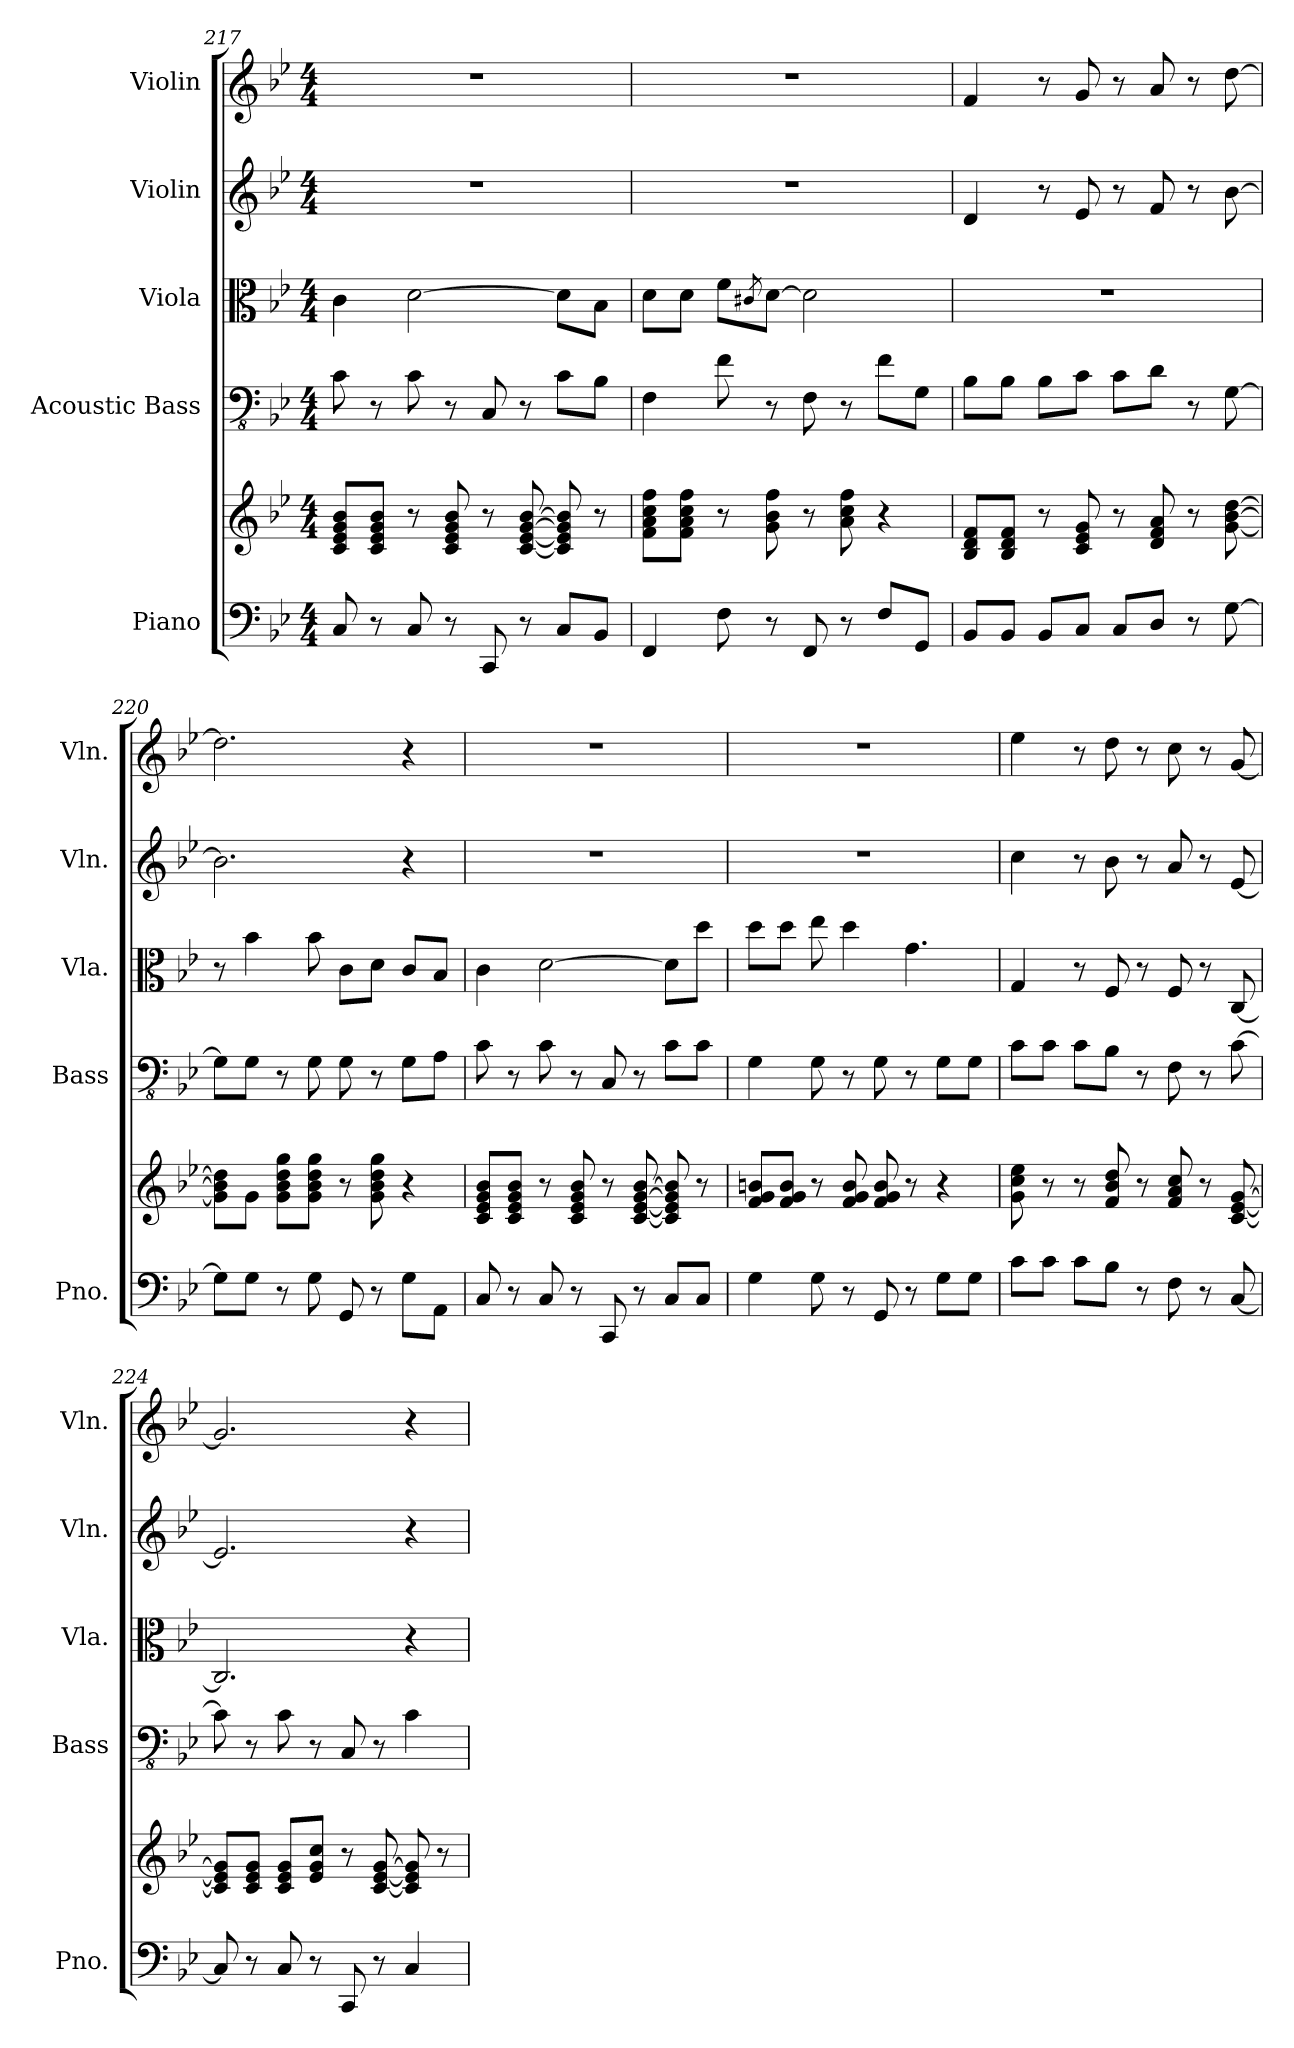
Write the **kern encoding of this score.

**kern	**kern	**kern	**kern	**kern	**kern
*part5	*part5	*part4	*part3	*part2	*part1
*staff6	*staff5	*staff4	*staff3	*staff2	*staff1
*I"Piano	*	*I"Acoustic Bass	*I"Viola	*I"Violin	*I"Violin
*I'Pno.	*	*I'Bass	*I'Vla.	*I'Vln.	*I'Vln.
*clefF4	*clefG2	*clefFv4	*clefC3	*clefG2	*clefG2
*k[b-e-]	*k[b-e-]	*k[b-e-]	*k[b-e-]	*k[b-e-]	*k[b-e-]
*M4/4	*M4/4	*M4/4	*M4/4	*M4/4	*M4/4
=217	=217	=217	=217	=217	=217
8C/	8c/ 8e-/ 8g/ 8b-/L	8C\	4c\	1r	1r
8r	8c/ 8e-/ 8g/ 8b-/J	8r	.	.	.
8C/	8r	8C\	[2d\	.	.
8r	8c/ 8e-/ 8g/ 8b-/	8r	.	.	.
8CC/	8r	8CC/	.	.	.
8r	[8c/ [8e-/ [8g/ [8b-/	8r	.	.	.
8C/L	8c/] 8e-/] 8g/] 8b-/]	8C\L	8d\L]	.	.
8BB-/J	8r	8BB-\J	8B-\J	.	.
!!LO:LB:g=z
=218	=218	=218	=218	=218	=218
4FF/	8f\ 8a\ 8cc\ 8ff\L	4FF\	8d\L	1r	1r
.	8f\ 8a\ 8cc\ 8ff\J	.	8d\J	.	.
8F\	8r	8F\	8f\L	.	.
.	.	.	8qc#X/	.	.
8r	8g\ 8b-\ 8ff\	8r	[8d\J	.	.
8FF/	8r	8FF\	2d\]	.	.
8r	8a\ 8cc\ 8ff\	8r	.	.	.
8F/L	4r	8F\L	.	.	.
8GG/J	.	8GG\J	.	.	.
=219	=219	=219	=219	=219	=219
8BB-/L	8B-/ 8d/ 8f/L	8BB-\L	1r	4d/	4f/
8BB-/J	8B-/ 8d/ 8f/J	8BB-\J	.	.	.
8BB-/L	8r	8BB-\L	.	8r	8r
8C/J	8c/ 8e-/ 8g/	8C\J	.	8e-/	8g/
8C/L	8r	8C\L	.	8r	8r
8D/J	8d/ 8f/ 8a/	8D\J	.	8f/	8a/
8r	8r	8r	.	8r	8r
[8G\	[8g\ [8b-\ [8dd\	[8GG\	.	[8b-\	[8dd\
=220	=220	=220	=220	=220	=220
8G\L]	8g\] 8b-\] 8dd\]L	8GG\L]	8r	2.b-\]	2.dd\]
8G\J	8g\J	8GG\J	4b-\	.	.
8r	8g\ 8b-\ 8dd\ 8gg\L	8r	.	.	.
8G\	8g\ 8b-\ 8dd\ 8gg\J	8GG\	8b-\	.	.
8GG/	8r	8GG\	8c\L	.	.
8r	8g\ 8b-\ 8dd\ 8gg\	8r	8d\J	.	.
8G\L	4r	8GG\L	8c/L	4r	4r
8AA\J	.	8AA\J	8B-/J	.	.
=221	=221	=221	=221	=221	=221
8C/	8c/ 8e-/ 8g/ 8b-/L	8C\	4c\	1r	1r
8r	8c/ 8e-/ 8g/ 8b-/J	8r	.	.	.
8C/	8r	8C\	[2d\	.	.
8r	8c/ 8e-/ 8g/ 8b-/	8r	.	.	.
8CC/	8r	8CC/	.	.	.
8r	[8c/ [8e-/ [8g/ [8b-/	8r	.	.	.
8C/L	8c/] 8e-/] 8g/] 8b-/]	8C\L	8d\L]	.	.
8C/J	8r	8C\J	8dd\J	.	.
=222	=222	=222	=222	=222	=222
4G\	8f/ 8g/ 8bn/L	4GG\	8dd\L	1r	1r
.	8f/ 8g/ 8b/J	.	8dd\J	.	.
8G\	8r	8GG\	8ee-\	.	.
8r	8f/ 8g/ 8b/	8r	4dd\	.	.
8GG/	8f/ 8g/ 8b/	8GG\	.	.	.
8r	8r	8r	4.g\	.	.
8G\L	4r	8GG\L	.	.	.
8G\J	.	8GG\J	.	.	.
!!LO:PB:g=z
=223	=223	=223	=223	=223	=223
8c\L	8g\ 8cc\ 8ee-\	8C\L	4G/	4cc\	4ee-\
8c\J	8r	8C\J	.	.	.
8c\L	8r	8C\L	8r	8r	8r
8B-\J	8f/ 8b-/ 8dd/	8BB-\J	8F/	8b-\	8dd\
8r	8r	8r	8r	8r	8r
8F\	8f/ 8a/ 8cc/	8FF\	8F/	8a/	8cc\
8r	8r	8r	8r	8r	8r
[8C/	[8c/ [8e-/ [8g/	[8C\	[8C/	[8e-/	[8g/
=224	=224	=224	=224	=224	=224
8C/]	8c/] 8e-/] 8g/]L	8C\]	2.C/]	2.e-/]	2.g/]
8r	8c/ 8e-/ 8g/J	8r	.	.	.
8C/	8c/ 8e-/ 8g/L	8C\	.	.	.
8r	8e-/ 8g/ 8cc/J	8r	.	.	.
8CC/	8r	8CC/	.	.	.
8r	[8c/ [8e-/ [8g/	8r	.	.	.
4C/	8c/] 8e-/] 8g/]	4C\	4r	4r	4r
.	8r	.	.	.	.
=	=	=	=	=	=
*-	*-	*-	*-	*-	*-
